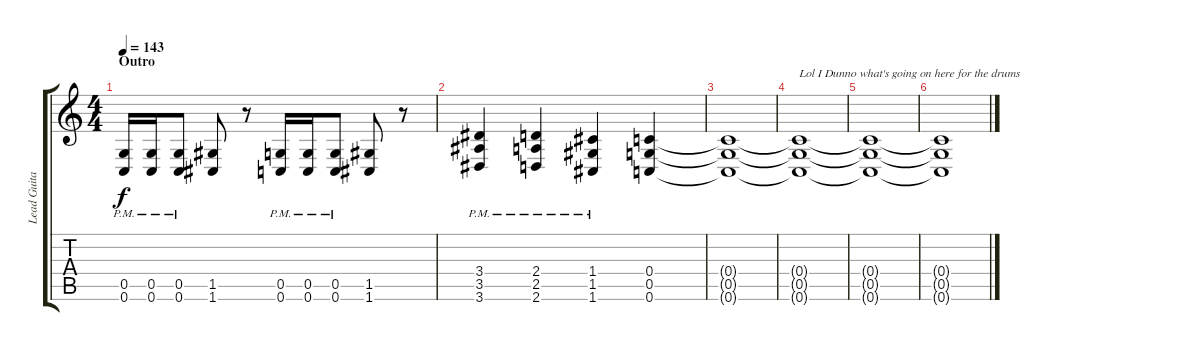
\track ("Lead Guitar (John 5)" "Lead Guita") {instrument distortionguitar}
\staff {score tabs}
\tuning (D4 A3 F3 C3 G2 C2) {hide}
\ts (4 4)
\section ("" "Outro")
\tempo 143
\clef g2
\ks c
(0.5{pm} 0.6{pm}).16{dy f} (0.5{pm} 0.6{pm}).16 (0.5{pm} 0.6{pm}).8 (1.5 1.6).8 r.8 (0.5{pm} 0.6{pm}).16 (0.5{pm} 0.6{pm}).16 (0.5{pm} 0.6{pm}).8 (1.5 1.6).8 r.8 |
(3.4{pm} 3.5{pm} 3.6{pm}).4 (2.4{pm} 2.5{pm} 2.6{pm}).4 (1.4{pm} 1.5{pm} 1.6{pm}).4 (0.4 0.5 0.6).4 |
(0.4{t} 0.5{t} 0.6{t}).1 |
(0.4{t} 0.5{t} 0.6{t}).1{txt "Lol I Dunno what's going on here for the drums"} |
(0.4{t} 0.5{t} 0.6{t}).1 |
(0.4{t} 0.5{t} 0.6{t}).1
